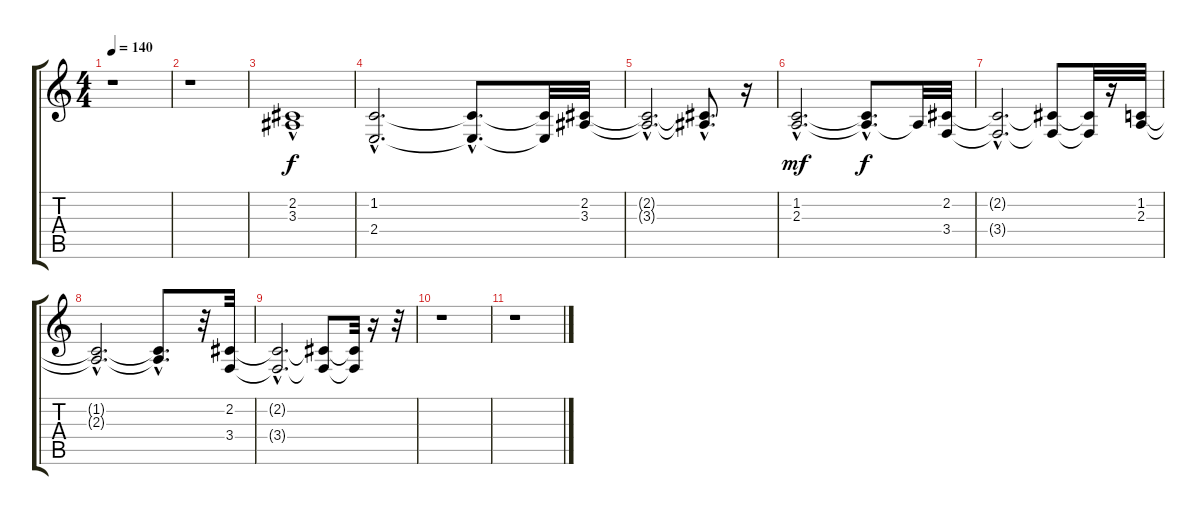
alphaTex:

\track "" {instrument stringensemble1}
\staff {score tabs}
\tuning (E4 B3 G3 D3 A2 E2) {hide}
\ts (4 4)
\tempo 140
\clef g2
\ks c
r.1{dy ff} |
r.1 |
(2.2 3.3{hac}).1{dy f} |
(1.2{hac} 2.4{hac}).2{d} (1.2{hac t} 2.4{hac t}).8{d} (1.2{t} 2.4{t}).32 (2.2 3.3).32 |
(2.2{hac t} 3.3{hac t}).2{d} (2.2{hac t} 3.3{hac t}).8{d} r.16 |
(1.2{hac} 2.3{hac}).2{d dy mf} (1.2{hac t} 2.3{hac t}).8{d dy f} 2.3{t}.32 (2.2 3.4).32 |
(2.2{hac t} 3.4{hac t}).2{d} (2.2{t} 3.4{t}).8 (2.2{t} 3.4{t}).32 r.16 (1.2 2.3).32 |
(1.2{hac t} 2.3{hac t}).2{d} (1.2{hac t} 2.3{hac t}).8{d} r.32 (2.2 3.4).32 |
(2.2{hac t} 3.4{hac t}).2{d} (2.2{t} 3.4{t}).8 (2.2{t} 3.4{t}).32 r.16 r.32 |
r.1 |
r.1
